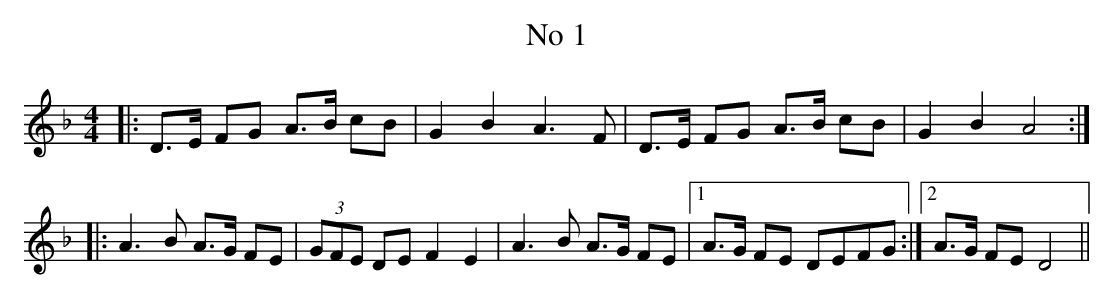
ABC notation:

X:1
T:No 1
L:1/8
M:4/4
K:Dm
|:D>E FG A>B cB|G2 B2 A3 F|D>E FG A>B cB|G2 B2 A4:|
|:A3 B A>G FE |(3GFE DE F2 E2|A3 B A>G FE|1A>G FE DEFG:|2A>G FE D4||
